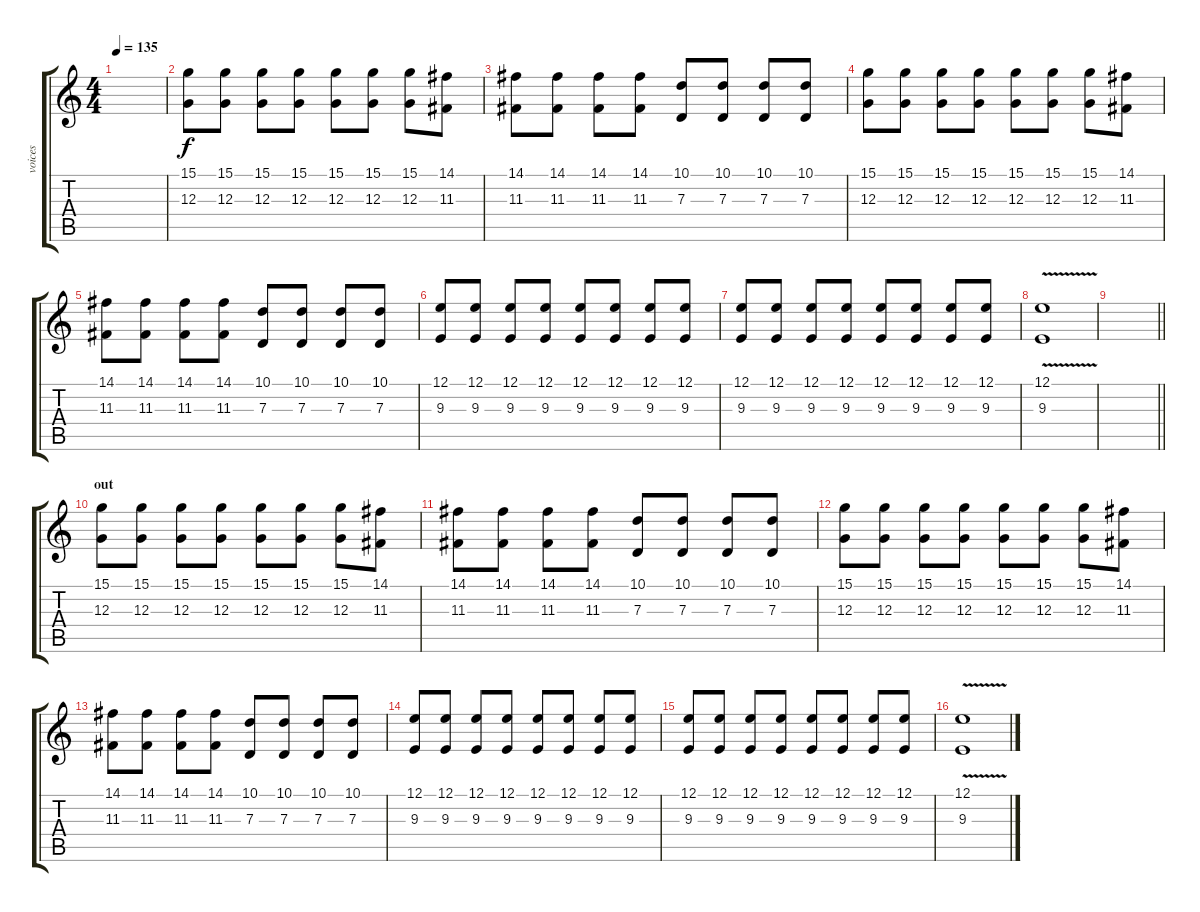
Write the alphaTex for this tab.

\track ("voices" "voices") {instrument lead6voice}
\staff {score tabs}
\tuning (E4 B3 G3 D3 A2 E2) {hide}
\ts (4 4)
\tempo 135
\clef g2
\ks c
|
(15.1 12.3).8 (15.1 12.3).8 (15.1 12.3).8 (15.1 12.3).8 (15.1 12.3).8 (15.1 12.3).8 (15.1 12.3).8 (14.1 11.3).8 |
(14.1 11.3).8 (14.1 11.3).8 (14.1 11.3).8 (14.1 11.3).8 (10.1 7.3).8 (10.1 7.3).8 (10.1 7.3).8 (10.1 7.3).8 |
(15.1 12.3).8 (15.1 12.3).8 (15.1 12.3).8 (15.1 12.3).8 (15.1 12.3).8 (15.1 12.3).8 (15.1 12.3).8 (14.1 11.3).8 |
(14.1 11.3).8 (14.1 11.3).8 (14.1 11.3).8 (14.1 11.3).8 (10.1 7.3).8 (10.1 7.3).8 (10.1 7.3).8 (10.1 7.3).8 |
(12.1 9.3).8 (12.1 9.3).8 (12.1 9.3).8 (12.1 9.3).8 (12.1 9.3).8 (12.1 9.3).8 (12.1 9.3).8 (12.1 9.3).8 |
(12.1 9.3).8 (12.1 9.3).8 (12.1 9.3).8 (12.1 9.3).8 (12.1 9.3).8 (12.1 9.3).8 (12.1 9.3).8 (12.1 9.3).8 |
(12.1 9.3{v}).1 |
\barLineRight lightlight
|
\section ("" "out")
(15.1 12.3).8 (15.1 12.3).8 (15.1 12.3).8 (15.1 12.3).8 (15.1 12.3).8 (15.1 12.3).8 (15.1 12.3).8 (14.1 11.3).8 |
(14.1 11.3).8 (14.1 11.3).8 (14.1 11.3).8 (14.1 11.3).8 (10.1 7.3).8 (10.1 7.3).8 (10.1 7.3).8 (10.1 7.3).8 |
(15.1 12.3).8 (15.1 12.3).8 (15.1 12.3).8 (15.1 12.3).8 (15.1 12.3).8 (15.1 12.3).8 (15.1 12.3).8 (14.1 11.3).8 |
(14.1 11.3).8 (14.1 11.3).8 (14.1 11.3).8 (14.1 11.3).8 (10.1 7.3).8 (10.1 7.3).8 (10.1 7.3).8 (10.1 7.3).8 |
(12.1 9.3).8 (12.1 9.3).8 (12.1 9.3).8 (12.1 9.3).8 (12.1 9.3).8 (12.1 9.3).8 (12.1 9.3).8 (12.1 9.3).8 |
(12.1 9.3).8 (12.1 9.3).8 (12.1 9.3).8 (12.1 9.3).8 (12.1 9.3).8 (12.1 9.3).8 (12.1 9.3).8 (12.1 9.3).8 |
(12.1 9.3{v}).1
